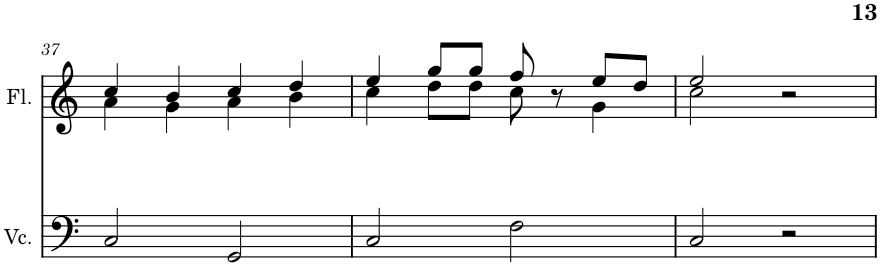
**kern	**kern
*part2	*part1
*staff2	*staff1
*I"Cello	*I"Flute
*	*I'Fl.
!!LO:PB:g=z
*clefF4	*clefG2
*k[]	*k[]
*M4/4	*M4/4
=37	=37
*	*^
2C/	4cc/	4a\
.	4b/	4g\
2GG/	4cc/	4a\
.	4dd/	4b\
=38	=38	=38
2C/	4ee/	4cc\
.	8gg/L	8dd\L
.	8gg/J	8dd\J
2F\	8ff/	8cc\
.	8r	8r
.	8ee/L	4g\
.	8dd/J	.
=39	=39	=39
2C/	2ee/	2cc\
2r	2r	2r
*	*v	*v
=	=
*-	*-
